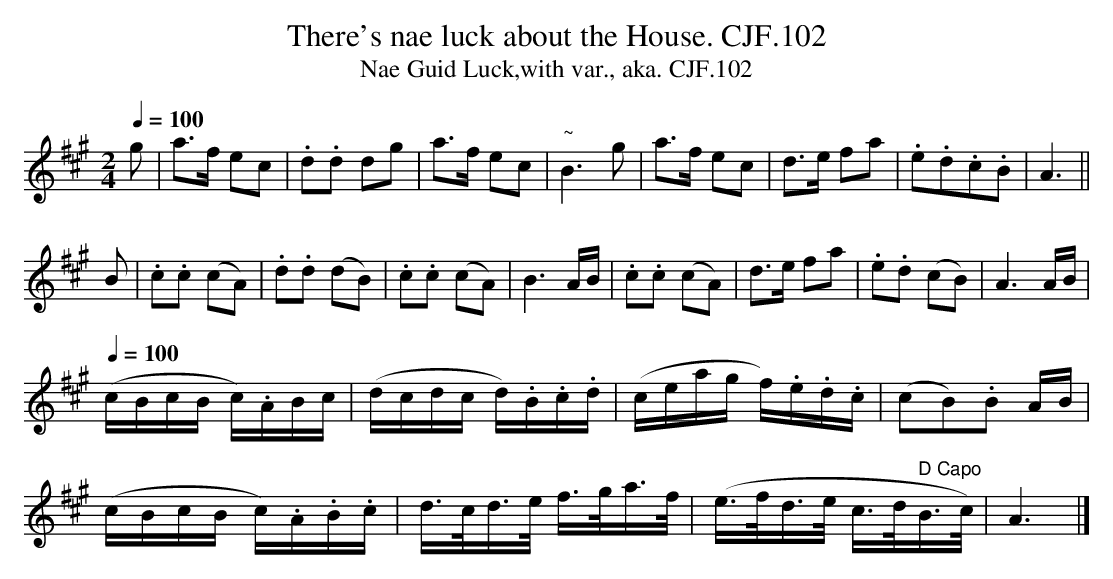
X:1
T:There's nae luck about the House. CJF.102
T:Nae Guid Luck,with var., aka. CJF.102
M:2/4
L:1/8
Q:1/4=100
K:A
g|a>f ec|.d.d dg|a>f ec|"~"B3g|\
a>f ec|d>e fa|.e.d.c.B|A3h||
B|.c.c (cA)|.d.d (dB)|.c.c (cA)|B3A/B/|\
.c.c (cA)|d>e fa|.e.d (cB)|A3A/B/|
L:1/16
Q:1/4=100
(cBcB c).ABc|(dcdc d).B.c.d|(ceag f).e.d.c|(c2B2).B2 AB|
(cBcB c).A.B.c|d>cd>e f>ga>f|(e>fd>e c>d" D Capo"B>c)|A6|]
